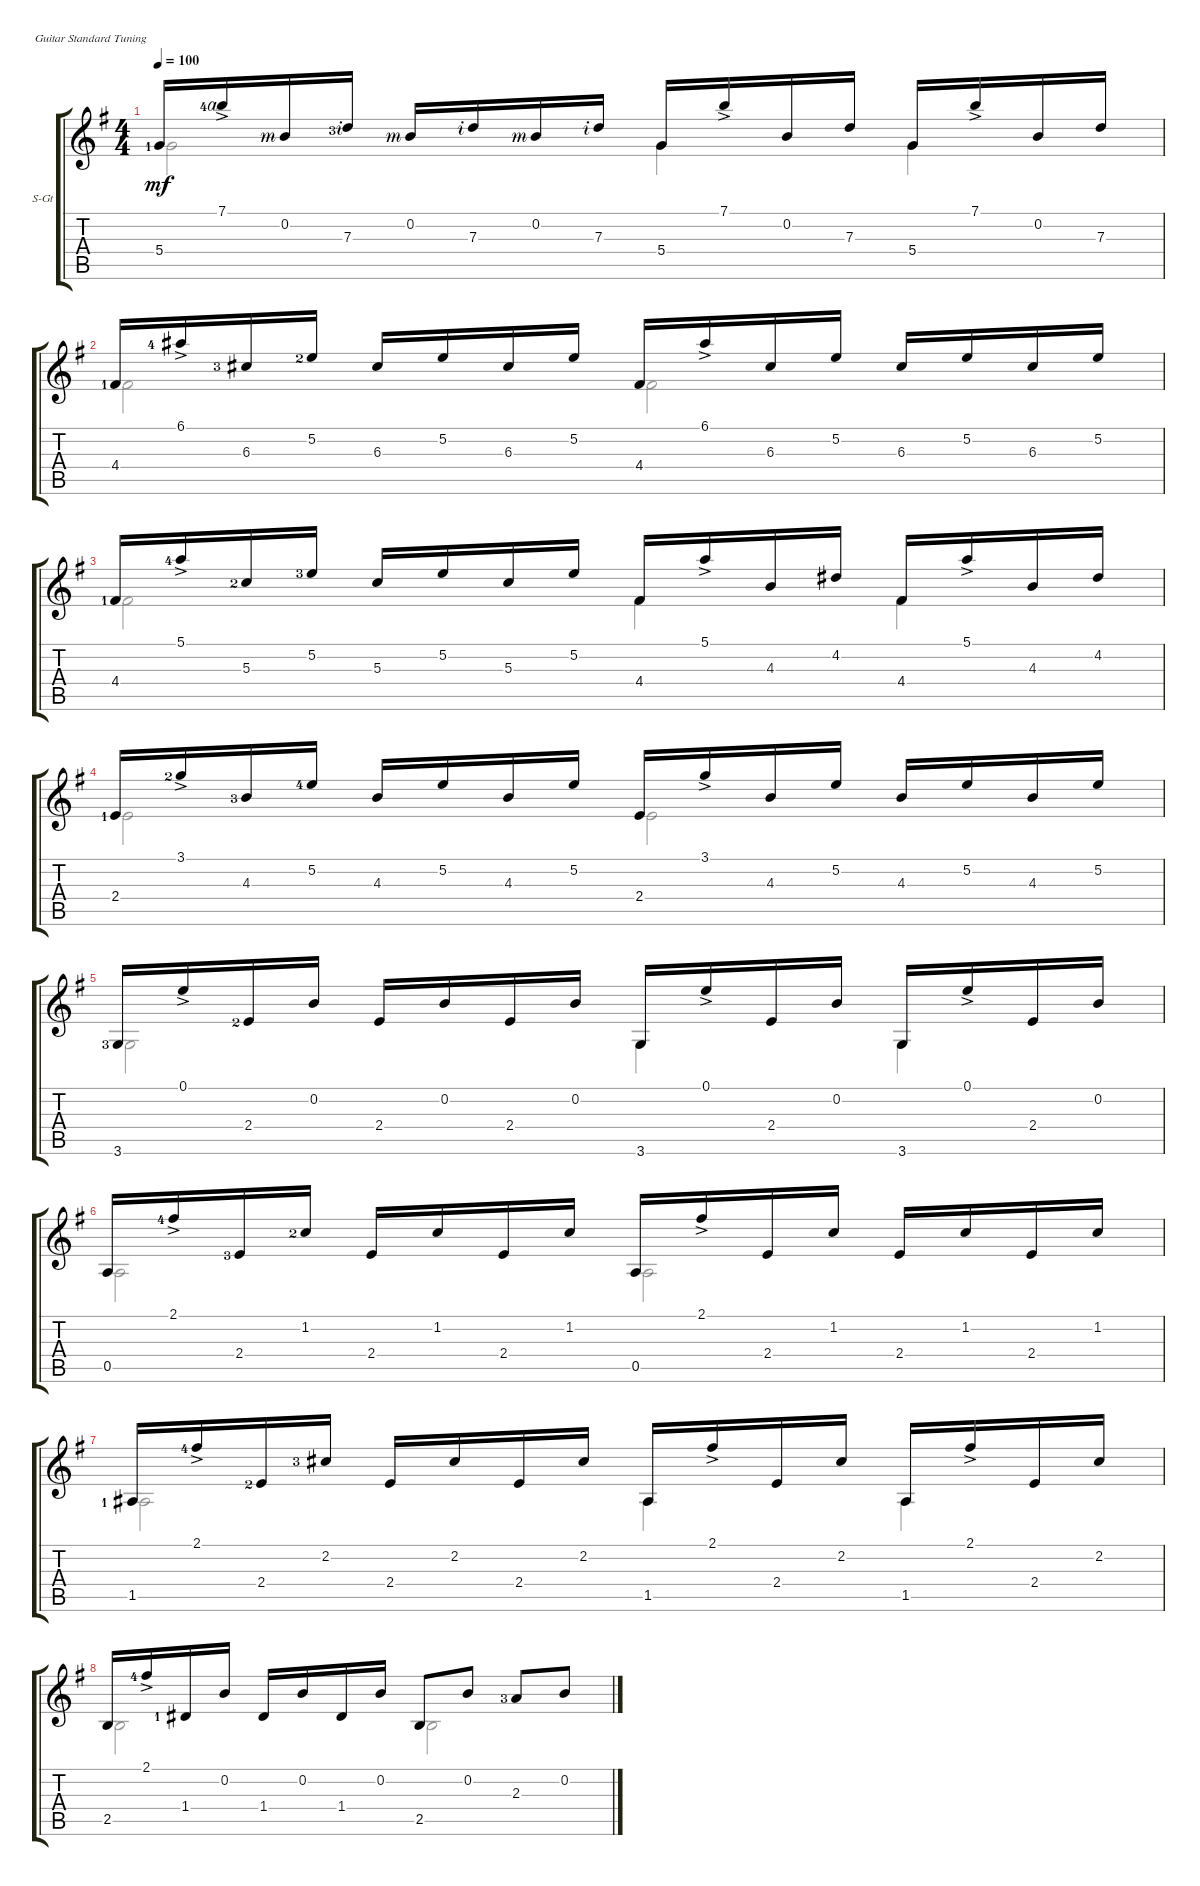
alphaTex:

\defaultSystemsLayout 4
\bracketExtendMode groupsimilarinstruments
\firstSystemTrackNameOrientation horizontal
\otherSystemsTrackNameOrientation horizontal
\track ("Steel Guitar" "S-Gt") {instrument acousticguitarsteel}
\staff {score tabs}
\tuning (E4 B3 G3 D3 A2 E2)
\voice
\ts (4 4)
\tempo 100
\clef g2
\ks eminor
5.4{lf 2}.16{dy mf} 7.1{ac lf 5 rf 4}.16 0.2{rf 3}.16 7.3{lf 4 rf 2}.16 0.2{rf 3}.16 7.3{rf 2}.16 0.2{rf 3}.16 7.3{rf 2}.16 5.4.16 7.1{ac}.16 0.2.16 7.3.16 5.4.16 7.1{ac}.16 0.2.16 7.3.16 |
4.4{lf 2}.16 6.1{ac lf 5}.16 6.3{lf 4}.16 5.2{lf 3}.16 6.3.16 5.2.16 6.3.16 5.2.16 4.4.16 6.1{ac}.16 6.3.16 5.2.16 6.3.16 5.2.16 6.3.16 5.2.16 |
4.4{lf 2}.16 5.1{ac lf 5}.16 5.3{lf 3}.16 5.2{lf 4}.16 5.3.16 5.2.16 5.3.16 5.2.16 4.4.16 5.1{ac}.16 4.3.16 4.2.16 4.4.16 5.1{ac}.16 4.3.16 4.2.16 |
2.4{lf 2}.16 3.1{ac lf 3}.16 4.3{lf 4}.16 5.2{lf 5}.16 4.3.16 5.2.16 4.3.16 5.2.16 2.4.16 3.1{ac}.16 4.3.16 5.2.16 4.3.16 5.2.16 4.3.16 5.2.16 |
3.6{lf 4}.16 0.1{ac}.16 2.4{lf 3}.16 0.2.16 2.4.16 0.2.16 2.4.16 0.2.16 3.6.16 0.1{ac}.16 2.4.16 0.2.16 3.6.16 0.1{ac}.16 2.4.16 0.2.16 |
0.5.16 2.1{ac lf 5}.16 2.4{lf 4}.16 1.2{lf 3}.16 2.4.16 1.2.16 2.4.16 1.2.16 0.5.16 2.1{ac}.16 2.4.16 1.2.16 2.4.16 1.2.16 2.4.16 1.2.16 |
1.5{lf 2}.16 2.1{ac lf 5}.16 2.4{lf 3}.16 2.2{lf 4}.16 2.4.16 2.2.16 2.4.16 2.2.16 1.5.16 2.1{ac}.16 2.4.16 2.2.16 1.5.16 2.1{ac}.16 2.4.16 2.2.16 |
2.5.16 2.1{ac lf 5}.16 1.4{lf 2}.16 0.2.16 1.4.16 0.2.16 1.4.16 0.2.16 2.5.8 0.2.8 2.3{lf 4}.8 0.2.8
\voice
\clef g2
\ottava regular
\simile none
\ks eminor
5.4.2{dy mf} 5.4.4 5.4.4 |
4.4.2 4.4.2 |
4.4.2 4.4.4 4.4.4 |
2.4.2 2.4.2 |
3.6.2 3.6.4 3.6.4 |
0.5.2 0.5.2 |
1.5.2 1.5.4 1.5.4 |
2.5.2 2.5.2
